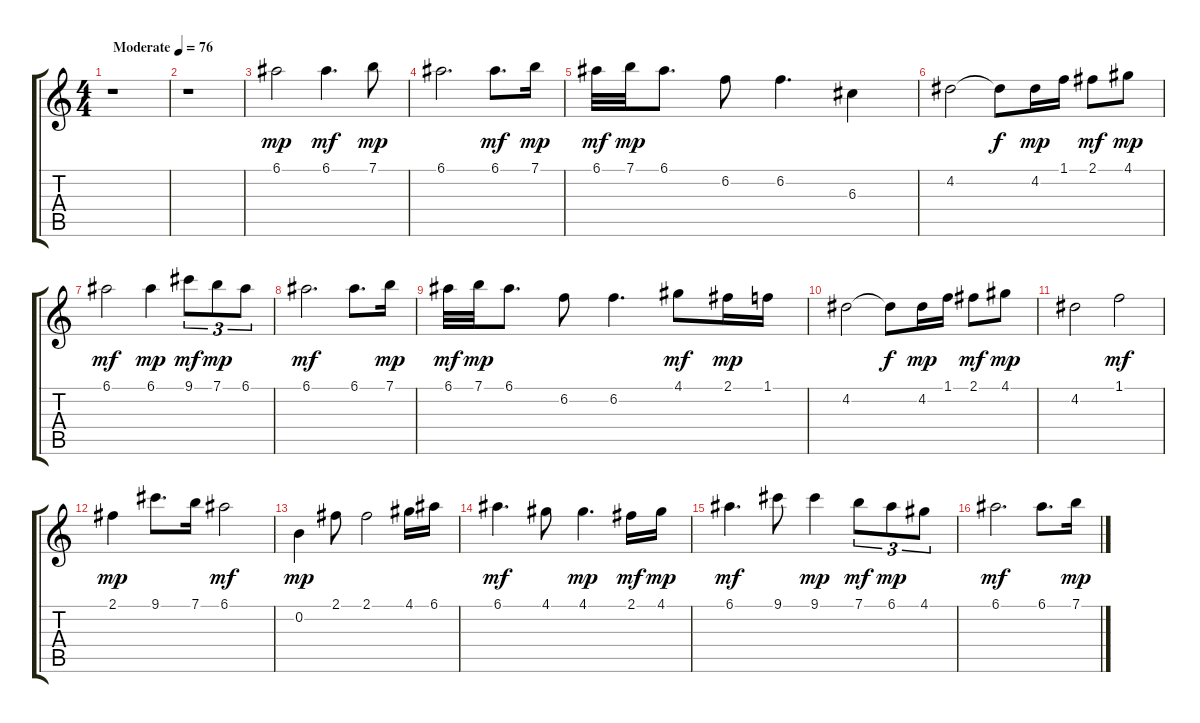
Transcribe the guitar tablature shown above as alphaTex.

\track "" {instrument acousticguitarsteel}
\staff {score tabs}
\tuning (E4 B3 G3 D3 A2 E2) {hide}
\ts (4 4)
\tempo (76 "Moderate")
\clef g2
\ks c
r.1{dy mp instrument acousticguitarsteel} |
r.1 |
6.1.2 6.1.4{d dy mf} 7.1.8{dy mp} |
6.1.2{d} 6.1.8{d dy mf} 7.1.16{dy mp} |
6.1.32{dy mf} 7.1.32{dy mp} 6.1.8{d} 6.2.8 6.2.4{d} 6.3.4 |
4.2.2 4.2{t}.8{dy f} 4.2.16{dy mp} 1.1.16 2.1.8{dy mf} 4.1.8{dy mp} |
6.1.2{dy mf} 6.1.4{dy mp} 9.1.8{tu (3 2) dy mf} 7.1.8{tu (3 2) dy mp} 6.1.8{tu (3 2)} |
6.1.2{d dy mf} 6.1.8{d} 7.1.16{dy mp} |
6.1.32{dy mf} 7.1.32{dy mp} 6.1.8{d} 6.2.8 6.2.4{d} 4.1.8{dy mf} 2.1.16{dy mp} 1.1.16 |
4.2.2 4.2{t}.8{dy f} 4.2.16{dy mp} 1.1.16 2.1.8{dy mf} 4.1.8{dy mp} |
4.2.2 1.1.2{dy mf} |
2.1.4{dy mp} 9.1.8{d} 7.1.16 6.1.2{dy mf} |
0.2.4{dy mp} 2.1.8 2.1.2 4.1.16 6.1.16 |
6.1.4{d dy mf} 4.1.8 4.1.4{d dy mp} 2.1.16{dy mf} 4.1.16{dy mp} |
6.1.4{d dy mf} 9.1.8 9.1.4{dy mp} 7.1.8{tu (3 2) dy mf} 6.1.8{tu (3 2) dy mp} 4.1.8{tu (3 2)} |
6.1.2{d dy mf} 6.1.8{d} 7.1.16{dy mp}
